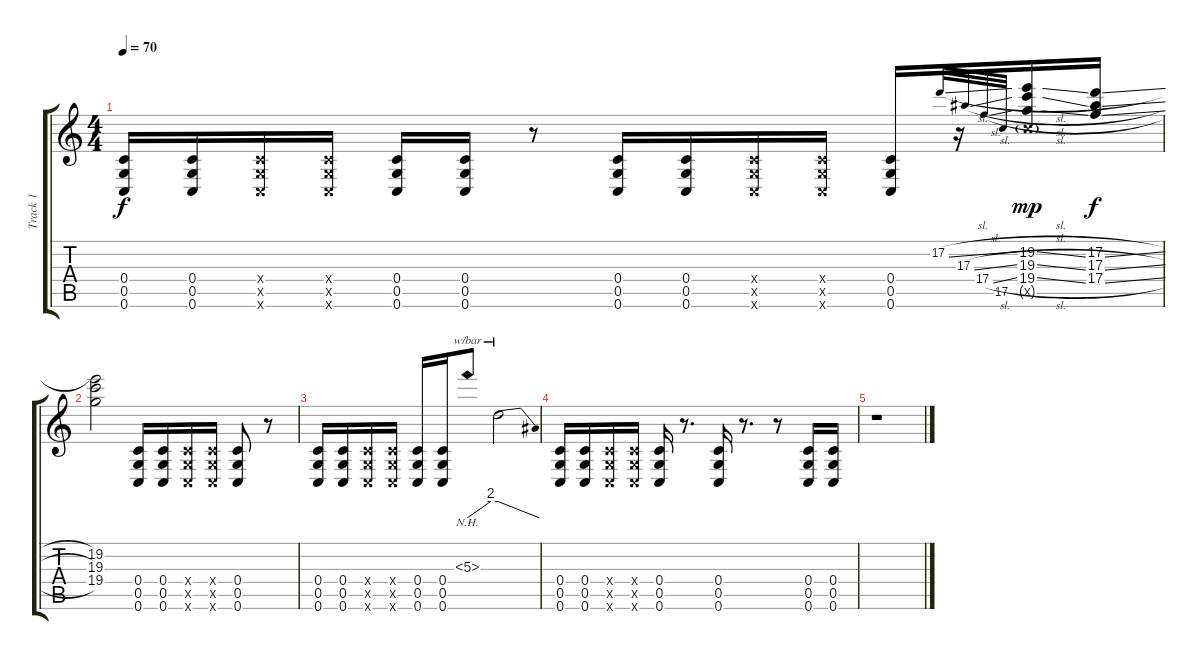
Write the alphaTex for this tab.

\track ("Track 1" "Track 1") {instrument distortionguitar}
\staff {score tabs}
\tuning (D4 A3 F3 C3 G2 C2) {hide}
\ts (4 4)
\tempo 70
\clef g2
\ks c
(0.4 0.5 0.6).16{dy f} (0.4 0.5 0.6).16 (0.4{x} 0.5{x} 0.6{x}).16 (0.4{x} 0.5{x} 0.6{x}).16 (0.4 0.5 0.6).16 (0.4 0.5 0.6).16 r.8 (0.4 0.5 0.6).16 (0.4 0.5 0.6).16 (0.4{x} 0.5{x} 0.6{x}).16 (0.4{x} 0.5{x} 0.6{x}).16 (0.4 0.5 0.6).16 r.16 17.2{sl}.32{gr onbeat} 17.3{sl}.32{gr onbeat} 17.4{sl}.32{gr onbeat} 17.5.32{gr onbeat} (19.2{sl} 19.3{sl} 19.4{sl} 17.5{g x}).16{dy mp} (17.2{sl} 17.3{sl} 17.4{sl}).16{dy f} |
(19.2 19.3 19.4).2 (0.4 0.5 0.6).16 (0.4 0.5 0.6).16 (0.4{x} 0.5{x} 0.6{x}).16 (0.4{x} 0.5{x} 0.6{x}).16 (0.4 0.5 0.6).8 r.8 |
(0.4 0.5 0.6).16 (0.4 0.5 0.6).16 (0.4{x} 0.5{x} 0.6{x}).16 (0.4{x} 0.5{x} 0.6{x}).16 (0.4 0.5 0.6).16 (0.4 0.5 0.6).16 5.3{nh}.8{tbe (custom default 0 0 45 8 60 8)} 5.3{t}.2{tbe (dive default 0 8 60 0)} |
(0.4 0.5 0.6).16 (0.4 0.5 0.6).16 (0.4{x} 0.5{x} 0.6{x}).16 (0.4{x} 0.5{x} 0.6{x}).16 (0.4 0.5 0.6).16 r.8{d} (0.4 0.5 0.6).16 r.8{d} r.8 (0.4 0.5 0.6).16 (0.4 0.5 0.6).16 |
r.1
